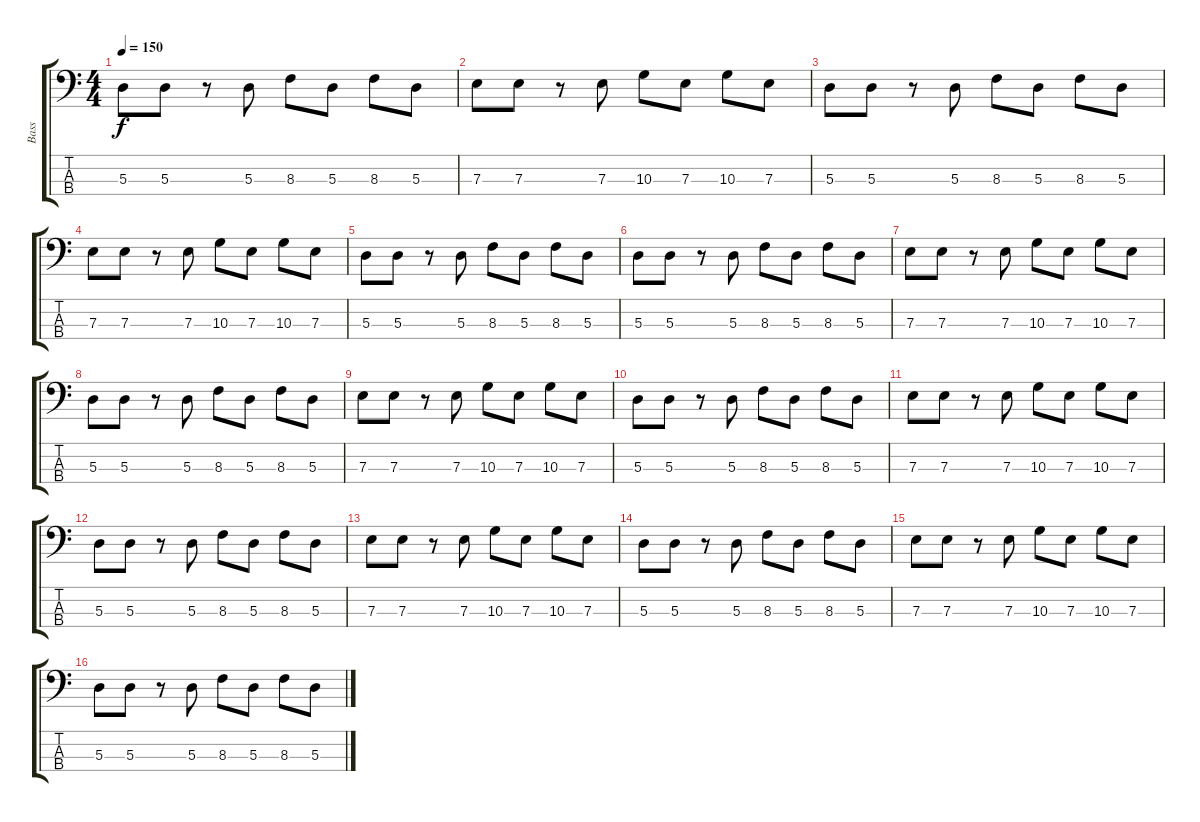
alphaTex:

\track ("Bass" "Bass") {instrument electricbassfinger}
\staff {score tabs}
\tuning (G2 D2 A1 E1) {hide}
\ts (4 4)
\tempo 150
\clef f4
\ks c
5.3.8{dy f} 5.3.8 r.8 5.3.8 8.3.8 5.3.8 8.3.8 5.3.8 |
7.3.8 7.3.8 r.8 7.3.8 10.3.8 7.3.8 10.3.8 7.3.8 |
5.3.8 5.3.8 r.8 5.3.8 8.3.8 5.3.8 8.3.8 5.3.8 |
7.3.8 7.3.8 r.8 7.3.8 10.3.8 7.3.8 10.3.8 7.3.8 |
5.3.8 5.3.8 r.8 5.3.8 8.3.8 5.3.8 8.3.8 5.3.8 |
5.3.8 5.3.8 r.8 5.3.8 8.3.8 5.3.8 8.3.8 5.3.8 |
7.3.8 7.3.8 r.8 7.3.8 10.3.8 7.3.8 10.3.8 7.3.8 |
5.3.8 5.3.8 r.8 5.3.8 8.3.8 5.3.8 8.3.8 5.3.8 |
7.3.8 7.3.8 r.8 7.3.8 10.3.8 7.3.8 10.3.8 7.3.8 |
5.3.8 5.3.8 r.8 5.3.8 8.3.8 5.3.8 8.3.8 5.3.8 |
7.3.8 7.3.8 r.8 7.3.8 10.3.8 7.3.8 10.3.8 7.3.8 |
5.3.8 5.3.8 r.8 5.3.8 8.3.8 5.3.8 8.3.8 5.3.8 |
7.3.8 7.3.8 r.8 7.3.8 10.3.8 7.3.8 10.3.8 7.3.8 |
5.3.8 5.3.8 r.8 5.3.8 8.3.8 5.3.8 8.3.8 5.3.8 |
7.3.8 7.3.8 r.8 7.3.8 10.3.8 7.3.8 10.3.8 7.3.8 |
5.3.8 5.3.8 r.8 5.3.8 8.3.8 5.3.8 8.3.8 5.3.8
